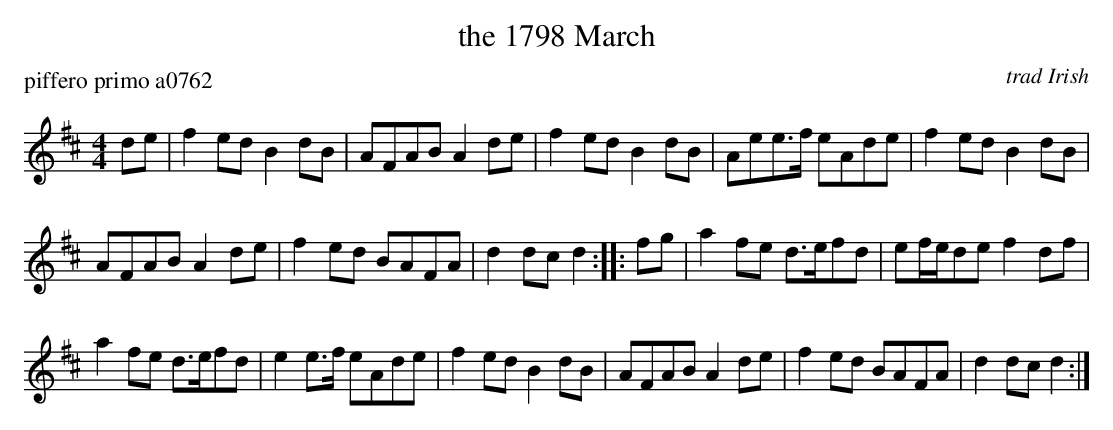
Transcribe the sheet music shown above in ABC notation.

X:1
T: the 1798 March
P: piffero primo a0762
O: trad Irish
M: 4/4
L: 1/8
K: D
de |\
f2ed B2dB | AFAB A2de | f2ed B2dB | Aee>f eAde |\
f2ed B2dB |
AFAB A2de | f2ed BAFA | d2dc d2 :: fg |\
a2fe d>efd | ef/e/de f2df |
a2fe d>efd | e2e>f eAde |\
f2ed B2dB | AFAB A2de | f2ed BAFA | d2dc d2 :|
